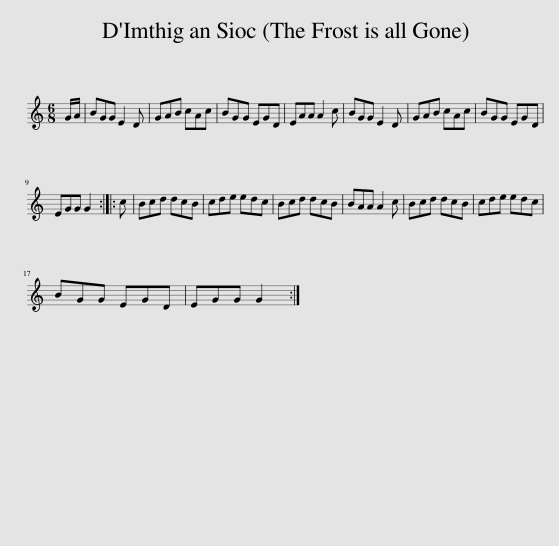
X:1
L:1/8
M:6/8
I:linebreak $
K:C
V:1 treble
V:1
 G/A/ | BGG E2 D | GAB cAc | BGG EGD | EAA A2 c | %5
 BGG E2 D | GAB cAc | BGG EGD |$ EGG G2 :: c | %10
 Bcd dcB | cde edc | Bcd dcB | BAA A2 c | Bcd dcB | %15
 cde edc |$ BGG EGD | EGG G2 :| %18
